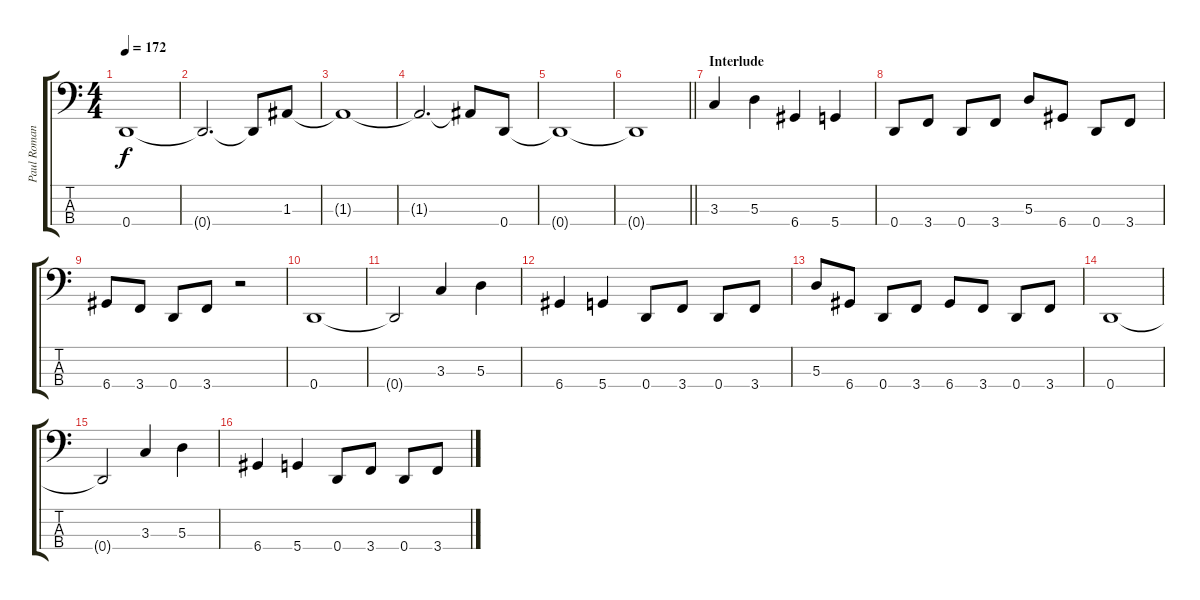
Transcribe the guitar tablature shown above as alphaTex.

\track ("Paul Romanko" "Paul Roman") {instrument electricbasspick}
\staff {score tabs}
\tuning (G2 D2 A1 D1) {hide}
\ts (4 4)
\tempo 172
\clef f4
\ks c
0.4{t}.1{dy f} |
0.4{t}.2{d} 0.4{t}.8 1.3.8 |
1.3{t}.1 |
1.3{t}.2{d} 1.3{t}.8 0.4.8 |
0.4{t}.1 |
\barLineRight lightlight
0.4{t}.1 |
\section ("" "Interlude")
3.3.4 5.3.4 6.4.4 5.4.4 |
0.4.8 3.4.8 0.4.8 3.4.8 5.3.8 6.4.8 0.4.8 3.4.8 |
6.4.8 3.4.8 0.4.8 3.4.8 r.2 |
0.4.1 |
0.4{t}.2 3.3.4 5.3.4 |
6.4.4 5.4.4 0.4.8 3.4.8 0.4.8 3.4.8 |
5.3.8 6.4.8 0.4.8 3.4.8 6.4.8 3.4.8 0.4.8 3.4.8 |
0.4.1 |
0.4{t}.2 3.3.4 5.3.4 |
6.4.4 5.4.4 0.4.8 3.4.8 0.4.8 3.4.8
